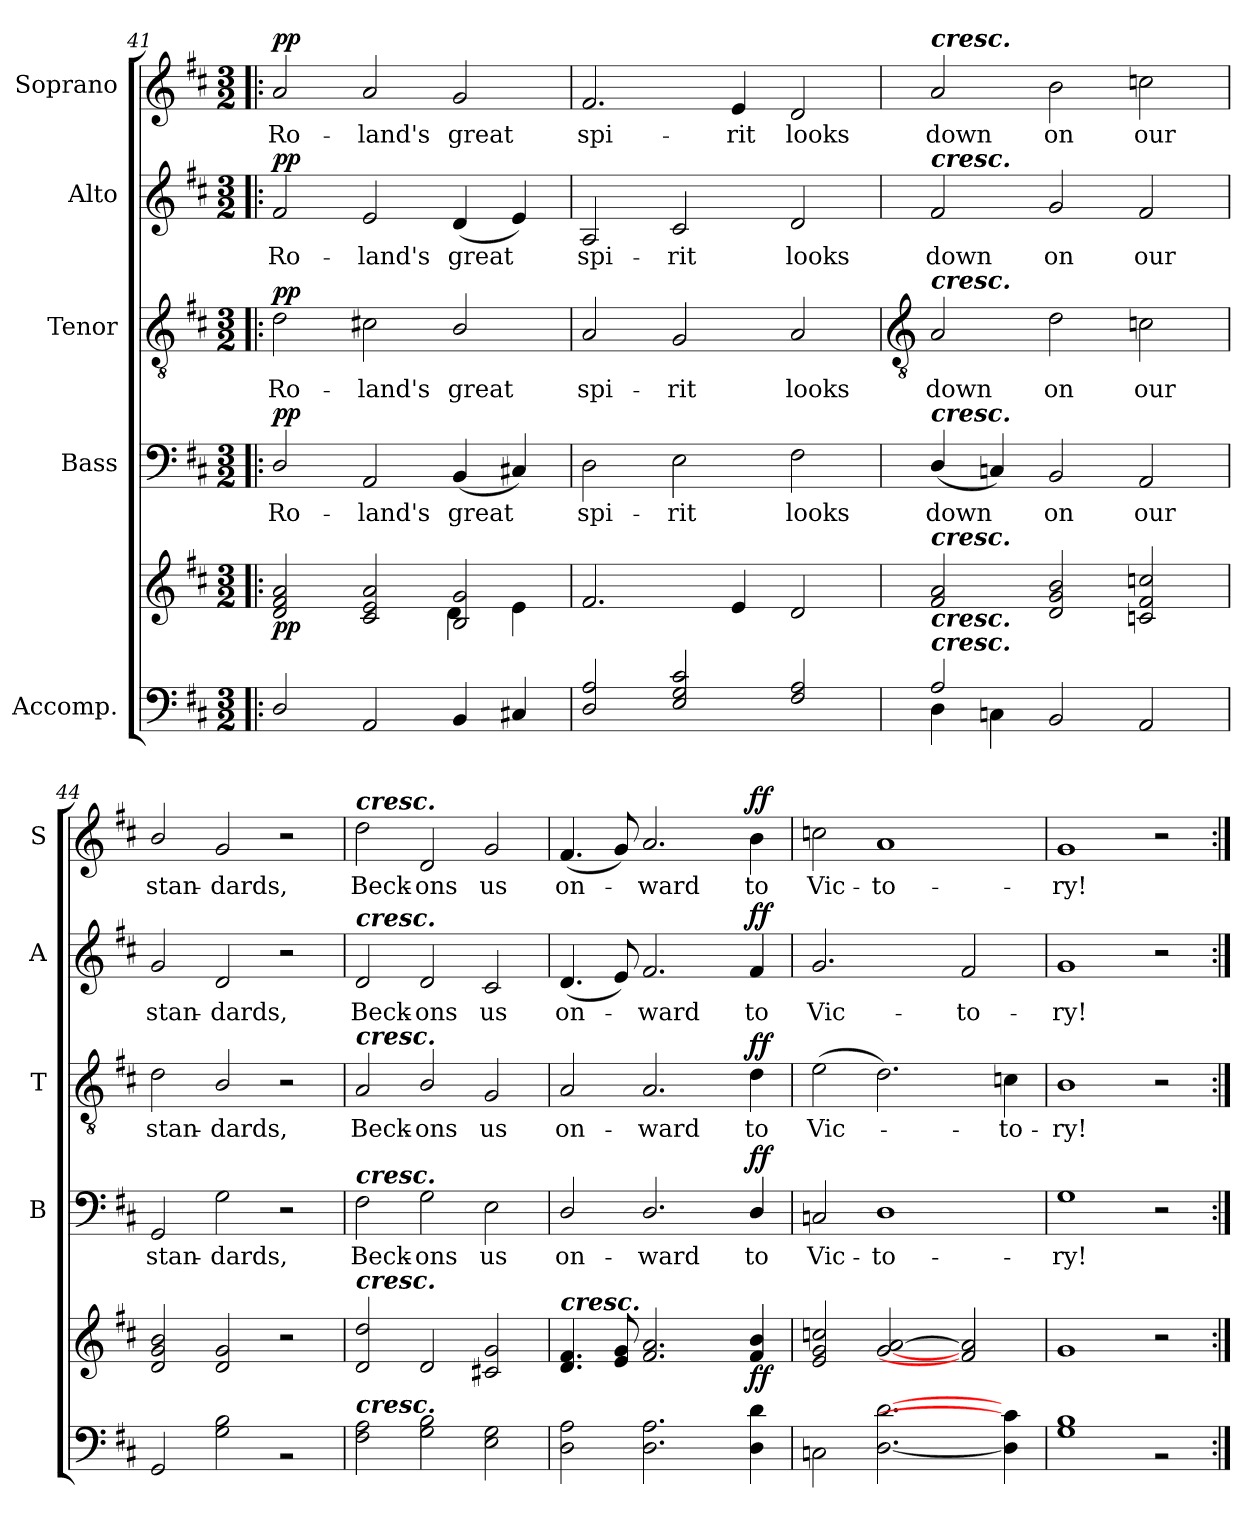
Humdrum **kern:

**kern	**kern	**dynam	**kern	**text	**dynam	**kern	**text	**dynam	**kern	**text	**dynam	**kern	**text	**dynam
*part5	*part5	*part5	*part4	*part4	*part4	*part3	*part3	*part3	*part2	*part2	*part2	*part1	*part1	*part1
*staff6	*staff5	*staff5/6	*staff4	*staff4	*staff4	*staff3	*staff3	*staff3	*staff2	*staff2	*staff2	*staff1	*staff1	*staff1
*I"Accomp.	*	*	*I"Bass	*	*	*I"Tenor	*	*	*I"Alto	*	*	*I"Soprano	*	*
*	*	*	*I'B	*	*	*I'T	*	*	*I'A	*	*	*I'S	*	*
*clefF4	*clefG2	*	*clefF4	*	*	*clefGv2	*	*	*clefG2	*	*	*clefG2	*	*
*k[f#c#]	*k[f#c#]	*	*k[f#c#]	*	*	*k[f#c#]	*	*	*k[f#c#]	*	*	*k[f#c#]	*	*
*D:	*D:	*	*D:	*	*	*D:	*	*	*D:	*	*	*D:	*	*
*M3/2	*M3/2	*	*M3/2	*	*	*M3/2	*	*	*M3/2	*	*	*M3/2	*	*
=41!|:	=41!|:	=41!|:	=41!|:	=41!|:	=41!|:	=41!|:	=41!|:	=41!|:	=41!|:	=41!|:	=41!|:	=41!|:	=41!|:	=41!|:
*^	*^	*	*	*	*	*	*	*	*	*	*	*	*	*
!	!	!	!	!LO:DY:b	!	!LO:LY:b	!LO:DY:b	!	!LO:LY:b	!LO:DY:b	!	!LO:LY:b	!LO:DY:b	!	!LO:LY:b	!LO:DY:b
2D/	1.ryy	2d 2f# 2a	1ryy	pp	2D/	Ro-	pp	2d	Ro-	pp	2f#	Ro-	pp	2a	Ro-	pp
!	!	!	!	!	!	!LO:LY:b	!	!	!LO:LY:b	!	!	!LO:LY:b	!	!	!LO:LY:b	!
2AA/	.	2c# 2e 2a	.	.	2AA	-land's	.	2c#X	-land's	.	2e	-land's	.	2a	-land's	.
!	!	!	!	!	!	!LO:LY:b	!	!	!LO:LY:b	!	!	!LO:LY:b	!	!	!LO:LY:b	!
4BB	.	2B 2g	4d\	.	(<4BB	great	.	2B/	great	.	(<4d	great	.	2g	great	.
4C#X	.	.	4e\	.	4C#X)	.	.	.	.	.	4e)	.	.	.	.	.
=42	=42	=42	=42	=42	=42	=42	=42	=42	=42	=42	=42	=42	=42	=42	=42	=42
!	!	!	!	!	!	!LO:LY:b	!	!	!LO:LY:b	!	!	!LO:LY:b	!	!	!LO:LY:b	!
2D 2A	1.ryy	2.f#	1.ryy	.	2D	spi-	.	2A	spi-	.	2A	spi-	.	2.f#	spi-	.
!	!	!	!	!	!	!LO:LY:b	!	!	!LO:LY:b	!	!	!LO:LY:b	!	!	!	!
2E 2G 2c#	.	.	.	.	2E	-rit	.	2G	-rit	.	2c#	-rit	.	.	.	.
!	!	!	!	!	!	!	!	!	!	!	!	!	!	!	!LO:LY:b	!
.	.	4e	.	.	.	.	.	.	.	.	.	.	.	4e	-rit	.
!	!	!	!	!	!	!LO:LY:b	!	!	!LO:LY:b	!	!	!LO:LY:b	!	!	!LO:LY:b	!
2F# 2A	.	2d	.	.	2F#	looks	.	2A	looks	.	2d	looks	.	2d	looks	.
*	*	*v	*v	*	*	*	*	*	*	*	*	*	*	*	*	*
!!LO:LB:g=z
=43	=43	=43	=43	=43	=43	=43	=43	=43	=43	=43	=43	=43	=43	=43	=43
*	*	*	*	*	*	*	*clefGv2	*	*	*	*	*	*	*	*
!	!	!	!	!	!	!	!	!	!	!	!	!	!LO:TX:a:Bi:t=cresc.	!	!
!	!	!	!	!	!	!	!	!	!	!LO:TX:a:Bi:t=cresc.	!	!	!	!	!
!	!	!	!	!	!	!	!LO:TX:a:Bi:t=cresc.	!	!	!	!	!	!	!	!
!	!	!	!	!LO:TX:a:Bi:t=cresc.	!	!	!	!	!	!	!	!	!	!	!
!	!	!LO:TX:a:Bi:t=cresc.	!	!	!	!	!	!	!	!	!	!	!	!	!
!LO:TX:a:Bi:t=cresc.	!	!	!	!	!	!	!	!	!	!	!	!	!	!	!
!LO:TX:a:Bi:t=cresc.	!	!	!	!	!	!	!	!	!	!	!	!	!	!	!
!	!	!	!	!	!LO:LY:b	!	!	!LO:LY:b	!	!	!LO:LY:b	!	!	!LO:LY:b	!
2A/	4D\	2f# 2a	.	(<4D/	down	.	2A	down	.	2f#	down	.	2a	down	.
.	4Cn\	.	.	4Cn)	.	.	.	.	.	.	.	.	.	.	.
!	!	!	!	!	!LO:LY:b	!	!	!LO:LY:b	!	!	!LO:LY:b	!	!	!LO:LY:b	!
1ryy	2BB/	2d 2g 2b	.	2BB	on	.	2d	on	.	2g	on	.	2b	on	.
!	!	!	!	!	!LO:LY:b	!	!	!LO:LY:b	!	!	!LO:LY:b	!	!	!LO:LY:b	!
.	2AA/	2cn 2f# 2ccn	.	2AA	our	.	2cn	our	.	2f#	our	.	2ccn	our	.
=44	=44	=44	=44	=44	=44	=44	=44	=44	=44	=44	=44	=44	=44	=44	=44
!	!	!	!	!	!LO:LY:b	!	!	!LO:LY:b	!	!	!LO:LY:b	!	!	!LO:LY:b	!
1.ryy	2GG/	2d/ 2g/ 2b/	.	2GG	stan-	.	2d	stan-	.	2g	stan-	.	2b/	stan-	.
!	!	!	!	!	!LO:LY:b	!	!	!LO:LY:b	!	!	!LO:LY:b	!	!	!LO:LY:b	!
.	2G\ 2B\	2d 2g	.	2G	-dards,	.	2B/	-dards,	.	2d	-dards,	.	2g	-dards,	.
.	2r	2r	.	2r	.	.	2r	.	.	2r	.	.	2r	.	.
=45	=45	=45	=45	=45	=45	=45	=45	=45	=45	=45	=45	=45	=45	=45	=45
!	!	!	!	!	!	!	!	!	!	!	!	!	!LO:TX:a:Bi:t=cresc.	!	!
!	!	!	!	!	!	!	!	!	!	!LO:TX:a:Bi:t=cresc.	!	!	!	!	!
!	!	!	!	!	!	!	!LO:TX:a:Bi:t=cresc.	!	!	!	!	!	!	!	!
!	!	!	!	!LO:TX:a:Bi:t=cresc.	!	!	!	!	!	!	!	!	!	!	!
!	!	!LO:TX:a:Bi:t=cresc.	!	!	!	!	!	!	!	!	!	!	!	!	!
!LO:TX:a:Bi:t=cresc.	!	!	!	!	!	!	!	!	!	!	!	!	!	!	!
!	!	!	!	!	!LO:LY:b	!	!	!LO:LY:b	!	!	!LO:LY:b	!	!	!LO:LY:b	!
1.ryy	2F#\ 2A\	2d 2dd	.	2F#	Beck-	.	2A	Beck-	.	2d	Beck-	.	2dd	Beck-	.
!	!	!	!	!	!LO:LY:b	!	!	!LO:LY:b	!	!	!LO:LY:b	!	!	!LO:LY:b	!
.	2G\ 2B\	2d	.	2G	-ons	.	2B/	-ons	.	2d	-ons	.	2d	-ons	.
!	!	!	!	!	!LO:LY:b	!	!	!LO:LY:b	!	!	!LO:LY:b	!	!	!LO:LY:b	!
.	2E\ 2G\	2c#X 2g	.	2E	us	.	2G	us	.	2c#	us	.	2g	us	.
=46	=46	=46	=46	=46	=46	=46	=46	=46	=46	=46	=46	=46	=46	=46	=46
!	!	!LO:TX:a:Bi:t=cresc.	!	!	!	!	!	!	!	!	!	!	!	!	!
!	!	!	!	!	!LO:LY:b	!	!	!LO:LY:b	!	!	!LO:LY:b	!	!	!LO:LY:b	!
1ryy	2D\ 2A\	4.d 4.f#	.	2D/	on-	.	2A	on-	.	(<4.d	on-	.	(<4.f#	on-	.
.	.	8e 8g	.	.	.	.	.	.	.	8e)	.	.	8g)	.	.
!	!	!	!	!	!LO:LY:b	!	!	!LO:LY:b	!	!	!LO:LY:b	!	!	!LO:LY:b	!
.	2.D\ 2.A\	2.f# 2.a	.	2.D/	-ward	.	2.A	-ward	.	2.f#	ward	.	2.a	ward	.
4ryy	.	.	.	.	.	.	.	.	.	.	.	.	.	.	.
!	!	!	!LO:DY:b	!	!LO:LY:b	!LO:DY:b	!	!LO:LY:b	!LO:DY:b	!	!LO:LY:b	!LO:DY:b	!	!LO:LY:b	!LO:DY:b
4ryy	4D\ 4d\	4f#/ 4b/	ff	4D/	to	ff	4d	to	ff	4f#	to	ff	4b	to	ff
=47	=47	=47	=47	=47	=47	=47	=47	=47	=47	=47	=47	=47	=47	=47	=47
!	!	!	!	!	!LO:LY:b	!	!	!LO:LY:b	!	!	!LO:LY:b	!	!	!LO:LY:b	!
1ryy	2Cn\	2e 2g 2ccn	.	2Cn	Vic-	.	(>2e	Vic-	.	2.g	Vic-	.	2ccn	Vic-	.
!	!	!	!	!	!LO:LY:b	!	!	!	!	!	!	!	!	!LO:LY:b	!
.	[2.D\ [2.d\	[2g [2a	.	1D	-to-	.	2.d)	.	.	.	.	.	1a	-to-	.
.	.	.	.	.	.	.	.	.	.	4ryy	.	.	.	.	.
!	!	!	!	!	!	!	!	!	!	!	!LO:LY:b	!	!	!	!
4ryy	.	2f#] 2a]	.	.	.	.	.	.	.	2f#	-to-	.	.	.	.
!	!	!	!	!	!	!	!	!LO:LY:b	!	!	!	!	!	!	!
4ryy	4D\] 4c\]	.	.	.	.	.	4cn	to-	.	.	.	.	.	.	.
=48	=48	=48	=48	=48	=48	=48	=48	=48	=48	=48	=48	=48	=48	=48	=48
!	!	!	!	!	!LO:LY:b	!	!	!LO:LY:b	!	!	!LO:LY:b	!	!	!LO:LY:b	!
1.ryy	1G\ 1B\	1g	.	1G	-ry!	.	1B	-ry!	.	1g	-ry!	.	1g	-ry!	.
.	2r	2r	.	2r	.	.	2r	.	.	2r	.	.	2r	.	.
*v	*v	*	*	*	*	*	*	*	*	*	*	*	*	*	*
=:|!	=:|!	=:|!	=:|!	=:|!	=:|!	=:|!	=:|!	=:|!	=:|!	=:|!	=:|!	=:|!	=:|!	=:|!
*-	*-	*-	*-	*-	*-	*-	*-	*-	*-	*-	*-	*-	*-	*-
